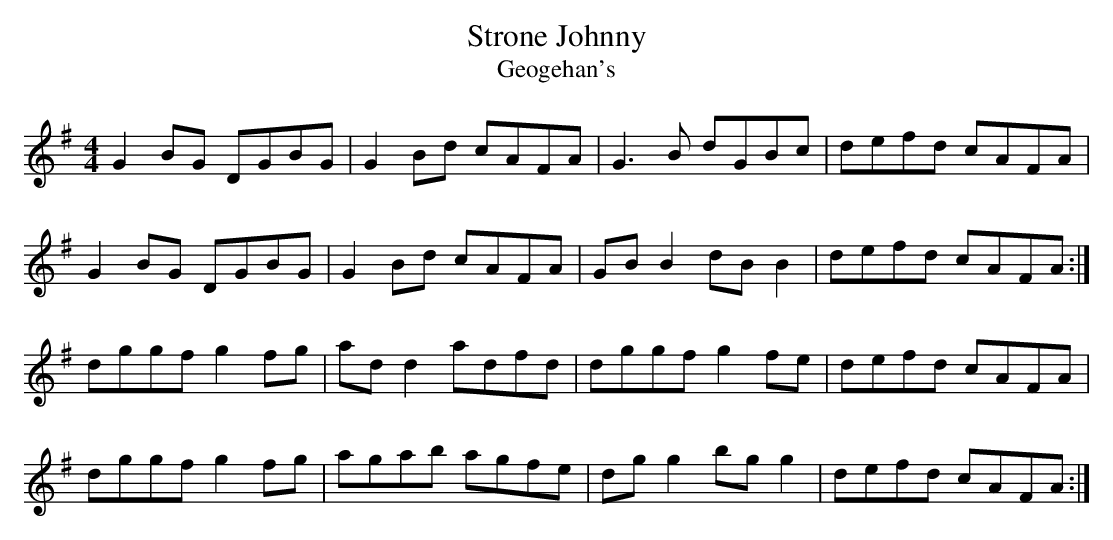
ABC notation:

X:1
T:Strone Johnny
T:Geogehan's
M:4/4
L:1/8
K:G
G2BG DGBG|G2Bd cAFA|G3B dGBc|defd cAFA|!
G2BG DGBG|G2Bd cAFA|GBB2 dBB2|defd cAFA:|!
dggf g2fg|add2 adfd|dggf g2fe|defd cAFA|!
dggf g2fg|agab agfe|dgg2 bgg2|defd cAFA:|!
